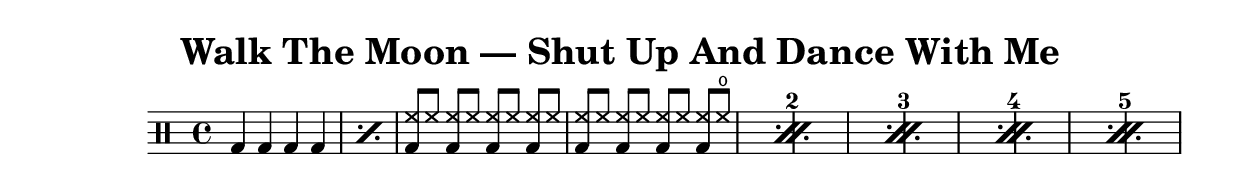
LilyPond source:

\version "2.18.2"

\header {
  title = "Walk The Moon — Shut Up And Dance With Me"
}

up = \drummode {
  \repeat percent 2 { bd4 bd bd bd }

  \set countPercentRepeats = ##t
  \repeat percent 5 {
    <hh bd>8[ hh] <hh bd>[ hh] <hh bd>[ hh] <hh bd>[ hh]
    <hh bd>8[ hh] <hh bd>[ hh] <hh bd>[ hh] <hh bd>[ hho]
  }
}

\score {
  <<
    \new DrumStaff <<
      \new DrumVoice {
        \voiceOne \up
      }
    >>
  >>

  \layout {}
}
